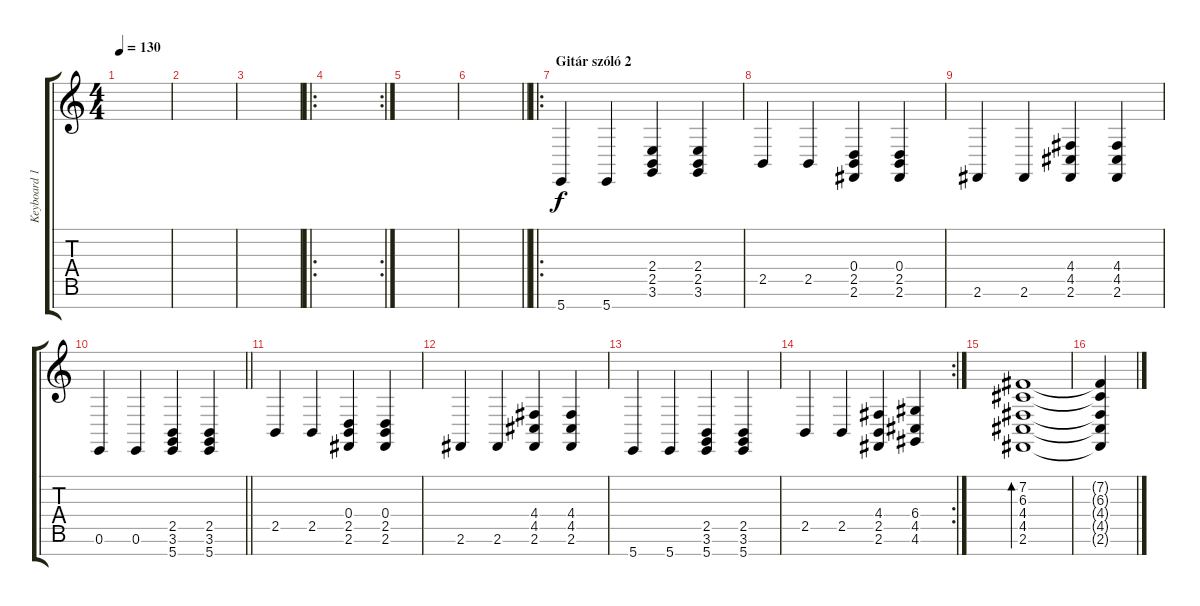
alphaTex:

\track ("Keyboard 1" "Keyboard 1") {instrument harpsichord}
\staff {score tabs}
\tuning (E4 B3 G3 D3 A2 E2 B1) {hide}
\ts (4 4)
\tempo 130
\clef g2
\ks c
|
|
|
\ro
\rc 2
|
|
\barLineRight lightlight
|
\ro
\section ("" "Gitár szóló 2")
5.7.4 5.7.4 (2.4 2.5 3.6).4 (2.4 2.5 3.6).4 |
2.5.4 2.5.4 (0.4 2.5 2.6).4 (0.4 2.5 2.6).4 |
2.6.4 2.6.4 (4.4 4.5 2.6).4 (4.4 4.5 2.6).4 |
\barLineRight lightlight
0.6.4 0.6.4 (2.5 3.6 5.7).4 (2.5 3.6 5.7).4 |
2.5.4 2.5.4 (0.4 2.5 2.6).4 (0.4 2.5 2.6).4 |
2.6.4 2.6.4 (4.4 4.5 2.6).4 (4.4 4.5 2.6).4 |
5.7.4 5.7.4 (2.5 3.6 5.7).4 (2.5 3.6 5.7).4 |
\rc 2
2.5.4 2.5.4 (4.4 2.5 2.6).4 (6.4 4.5 4.6).4 |
(7.2 6.3 4.4 4.5 2.6).1{bd 480} |
(7.2{t} 6.3{t} 4.4{t} 4.5{t} 2.6{t}).4
